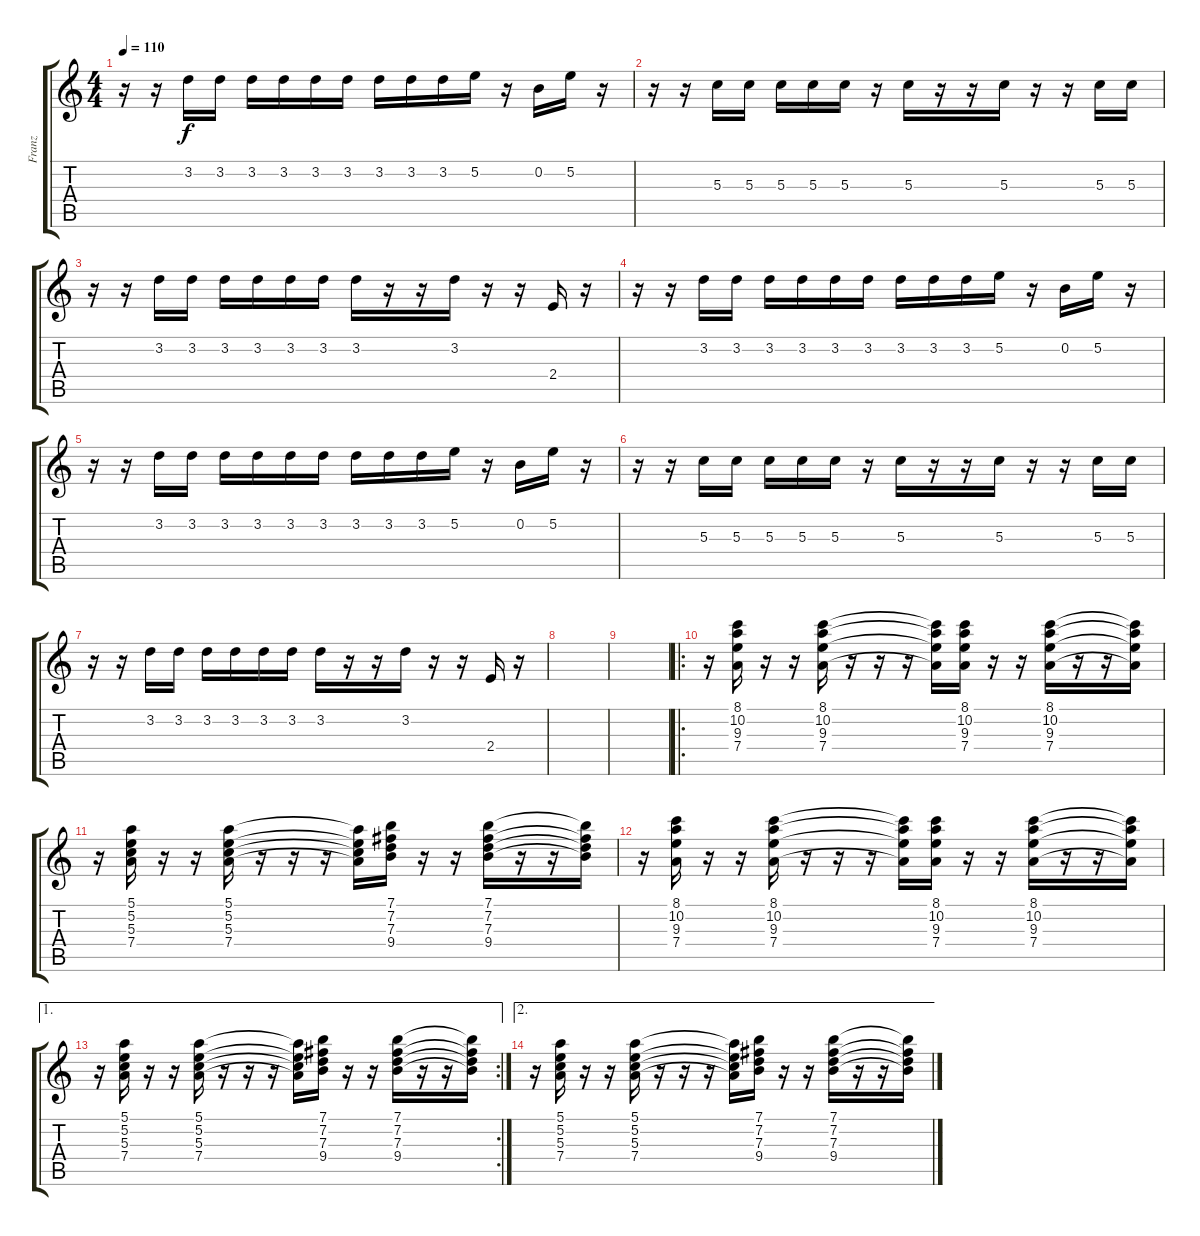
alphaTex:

\track ("Franz" "Franz") {instrument distortionguitar}
\staff {score tabs}
\tuning (E4 B3 G3 D3 A2 E2) {hide}
\ts (4 4)
\tempo 110
\clef g2
\ks c
r.16{dy f} r.16 3.2.16 3.2.16 3.2.16 3.2.16 3.2.16 3.2.16 3.2.16 3.2.16 3.2.16 5.2.16 r.16 0.2.16 5.2.16 r.16 |
r.16 r.16 5.3.16 5.3.16 5.3.16 5.3.16 5.3.16 r.16 5.3.16 r.16 r.16 5.3.16 r.16 r.16 5.3.16 5.3.16 |
r.16 r.16 3.2.16 3.2.16 3.2.16 3.2.16 3.2.16 3.2.16 3.2.16 r.16 r.16 3.2.16 r.16 r.16 2.4.16 r.16 |
r.16 r.16 3.2.16 3.2.16 3.2.16 3.2.16 3.2.16 3.2.16 3.2.16 3.2.16 3.2.16 5.2.16 r.16 0.2.16 5.2.16 r.16 |
r.16 r.16 3.2.16 3.2.16 3.2.16 3.2.16 3.2.16 3.2.16 3.2.16 3.2.16 3.2.16 5.2.16 r.16 0.2.16 5.2.16 r.16 |
r.16 r.16 5.3.16 5.3.16 5.3.16 5.3.16 5.3.16 r.16 5.3.16 r.16 r.16 5.3.16 r.16 r.16 5.3.16 5.3.16 |
r.16 r.16 3.2.16 3.2.16 3.2.16 3.2.16 3.2.16 3.2.16 3.2.16 r.16 r.16 3.2.16 r.16 r.16 2.4.16 r.16 |
|
|
\ro
r.16 (8.1 10.2 9.3 7.4).16 r.16 r.16 (8.1 10.2 9.3 7.4).16 r.16 r.16 r.16 (8.1{t} 10.2{t} 9.3{t} 7.4{t}).16 (8.1 10.2 9.3 7.4).16 r.16 r.16 (8.1 10.2 9.3 7.4).16 r.16 r.16 (8.1{t} 10.2{t} 9.3{t} 7.4{t}).16 |
r.16 (5.1 5.2 5.3 7.4).16 r.16 r.16 (5.1 5.2 5.3 7.4).16 r.16 r.16 r.16 (5.1{t} 5.2{t} 5.3{t} 7.4{t}).16 (7.1 7.2 7.3 9.4).16 r.16 r.16 (7.1 7.2 7.3 9.4).16 r.16 r.16 (7.1{t} 7.2{t} 7.3{t} 9.4{t}).16 |
r.16 (8.1 10.2 9.3 7.4).16 r.16 r.16 (8.1 10.2 9.3 7.4).16 r.16 r.16 r.16 (8.1{t} 10.2{t} 9.3{t} 7.4{t}).16 (8.1 10.2 9.3 7.4).16 r.16 r.16 (8.1 10.2 9.3 7.4).16 r.16 r.16 (8.1{t} 10.2{t} 9.3{t} 7.4{t}).16 |
\ae 1
\rc 2
r.16 (5.1 5.2 5.3 7.4).16 r.16 r.16 (5.1 5.2 5.3 7.4).16 r.16 r.16 r.16 (5.1{t} 5.2{t} 5.3{t} 7.4{t}).16 (7.1 7.2 7.3 9.4).16 r.16 r.16 (7.1 7.2 7.3 9.4).16 r.16 r.16 (7.1{t} 7.2{t} 7.3{t} 9.4{t}).16 |
\ae 2
r.16 (5.1 5.2 5.3 7.4).16 r.16 r.16 (5.1 5.2 5.3 7.4).16 r.16 r.16 r.16 (5.1{t} 5.2{t} 5.3{t} 7.4{t}).16 (7.1 7.2 7.3 9.4).16 r.16 r.16 (7.1 7.2 7.3 9.4).16 r.16 r.16 (7.1{t} 7.2{t} 7.3{t} 9.4{t}).16
